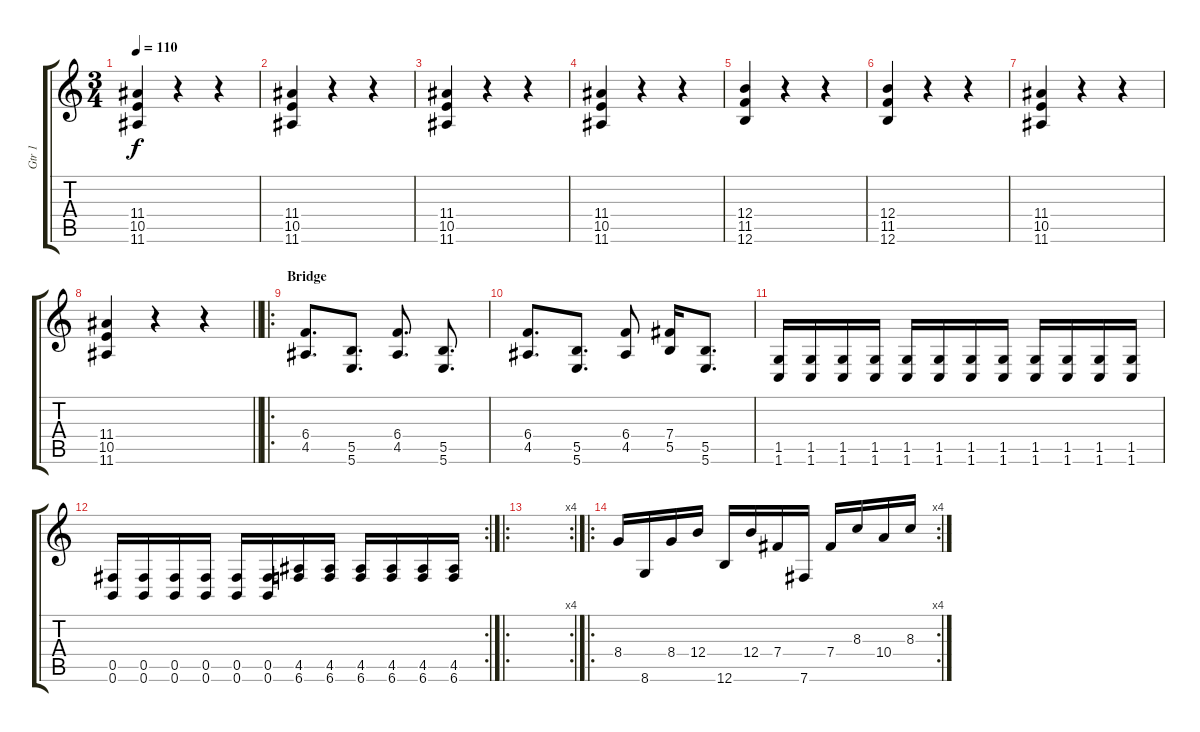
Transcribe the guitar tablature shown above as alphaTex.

\track ("Gtr 1" "Gtr 1") {instrument overdrivenguitar}
\staff {score tabs}
\tuning (Db4 Ab3 E3 B2 Gb2 B1) {hide}
\ts (3 4)
\tempo 110
\clef g2
\ks c
(11.4 10.5 11.6).4{dy f} r.4 r.4 |
(11.4 10.5 11.6).4 r.4 r.4 |
(11.4 10.5 11.6).4 r.4 r.4 |
(11.4 10.5 11.6).4 r.4 r.4 |
(12.4 11.5 12.6).4 r.4 r.4 |
(12.4 11.5 12.6).4 r.4 r.4 |
(11.4 10.5 11.6).4 r.4 r.4 |
\barLineRight lightlight
(11.4 10.5 11.6).4 r.4 r.4 |
\ro
\section ("" "Bridge")
(6.4 4.5).8{d} (5.5 5.6).8{d} (6.4 4.5).8{d} (5.5 5.6).8{d} |
(6.4 4.5).8{d} (5.5 5.6).8{d} (6.4 4.5).8 (7.4 5.5).16 (5.5 5.6).8{d} |
(1.5 1.6).16 (1.5 1.6).16 (1.5 1.6).16 (1.5 1.6).16 (1.5 1.6).16 (1.5 1.6).16 (1.5 1.6).16 (1.5 1.6).16 (1.5 1.6).16 (1.5 1.6).16 (1.5 1.6).16 (1.5 1.6).16 |
\rc 2
(0.5 0.6).16 (0.5 0.6).16 (0.5 0.6).16 (0.5 0.6).16 (0.5 0.6).16 (0.5 0.6).16 (4.5 6.6).16 (4.5 6.6).16 (4.5 6.6).16 (4.5 6.6).16 (4.5 6.6).16 (4.5 6.6).16 |
\ro
\rc 4
|
\ro
\rc 4
8.4.16 8.6.16 8.4.16 12.4.16 12.6.16 12.4.16 7.4.16 7.6.16 7.4.16 8.3.16 10.4.16 8.3.16
